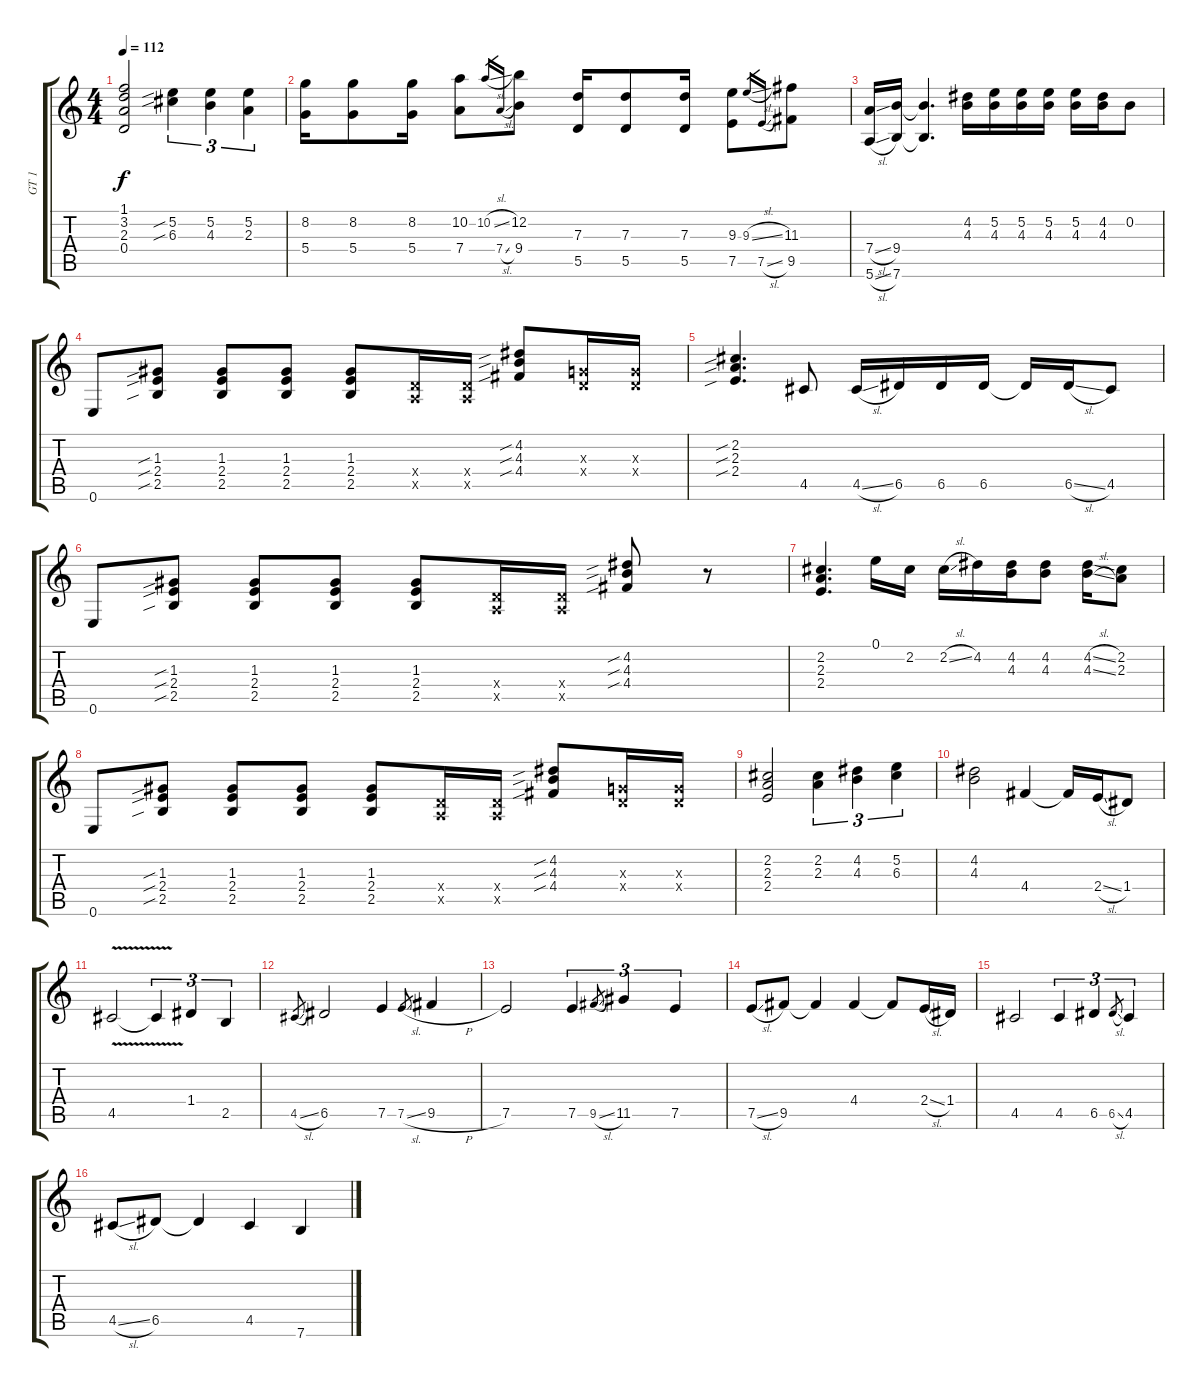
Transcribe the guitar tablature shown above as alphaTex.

\track ("GT 1" "GT 1") {instrument distortionguitar}
\staff {score tabs}
\tuning (E4 B3 G3 D3 A2 E2) {hide}
\ts (4 4)
\tempo 112
\clef g2
\ks c
(1.1{t} 3.2{t} 2.3{t} 0.4{t}).2{dy f} (5.2{sib} 6.3{sib}).4{tu (3 2)} (5.2 4.3).4{tu (3 2)} (5.2 2.3).4{tu (3 2)} |
(8.2 5.4).16 (8.2 5.4).8 (8.2 5.4).16 (10.2 7.4).8 10.2{sl}.16{gr} 7.4{sl}.16{gr} (12.2 9.4).8 (7.3 5.5).16 (7.3 5.5).8 (7.3 5.5).16 (9.3 7.5).8 9.3{sl}.16{gr} 7.5{sl}.16{gr} (11.3 9.5).8 |
(7.4{sl} 5.6{sl}).16 (9.4 7.6).16 (9.4{t} 7.6{t}).4{d} (4.2 4.3).16 (5.2 4.3).16 (5.2 4.3).16 (5.2 4.3).16 (5.2 4.3).16 (4.2 4.3).16 0.2.8 |
0.6.8{instrument electricguitarjazz} (1.3{sib} 2.4{sib} 2.5{sib}).8 (1.3 2.4 2.5).8 (1.3 2.4 2.5).8 (1.3 2.4 2.5).8 (0.4{x} 0.5{x}).16 (0.4{x} 0.5{x}).16 (4.2{sib} 4.3{sib} 4.4{sib}).8 (0.3{x} 0.4{x}).16 (0.3{x} 0.4{x}).16 |
(2.2{sib} 2.3{sib} 2.4{sib}).4{d} 4.5.8 4.5{sl}.16 6.5.16 6.5.16 6.5.16 6.5{t}.16 6.5{sl}.16 4.5.8 |
0.6.8 (1.3{sib} 2.4{sib} 2.5{sib}).8 (1.3 2.4 2.5).8 (1.3 2.4 2.5).8 (1.3 2.4 2.5).8 (0.4{x} 0.5{x}).16 (0.4{x} 0.5{x}).16 (4.2{sib} 4.3{sib} 4.4{sib}).8 r.8 |
(2.2 2.3 2.4).4{d} 0.1.16 2.2.16 2.2{sl}.16 4.2.16 (4.2 4.3).16 (4.2 4.3).8 (4.2{sl} 4.3{sl}).16 (2.2 2.3).8 |
0.6.8 (1.3{sib} 2.4{sib} 2.5{sib}).8 (1.3 2.4 2.5).8 (1.3 2.4 2.5).8 (1.3 2.4 2.5).8 (0.4{x} 0.5{x}).16 (0.4{x} 0.5{x}).16 (4.2{sib} 4.3{sib} 4.4{sib}).8 (0.3{x} 0.4{x}).16 (0.3{x} 0.4{x}).16 |
(2.2 2.3 2.4).2 (2.2 2.3).4{tu (3 2) instrument distortionguitar} (4.2 4.3).4{tu (3 2)} (5.2 6.3).4{tu (3 2)} |
(4.2 4.3).2 4.4.4 4.4{t}.16 2.4{sl}.16 1.4.8 |
4.5{v}.2 4.5{t}.4{tu (3 2)} 1.4.4{tu (3 2)} 2.5.4{tu (3 2)} |
4.5{sl}.8{gr} 6.5.2 7.5.4 7.5{sl}.8{gr} 9.5{h}.4 |
7.5.2 7.5.4{tu (3 2)} 9.5{sl}.8{gr} 11.5.4{tu (3 2)} 7.5.4{tu (3 2)} |
7.5{sl}.8 9.5.8 9.5{t}.4 4.4.4 4.4{t}.8 2.4{sl}.16 1.4.16 |
4.5.2 4.5.4{tu (3 2)} 6.5.4{tu (3 2)} 6.5{sl}.8{gr} 4.5.4{tu (3 2)} |
4.5{sl}.8 6.5.8 6.5{t}.4 4.5.4 7.6.4
